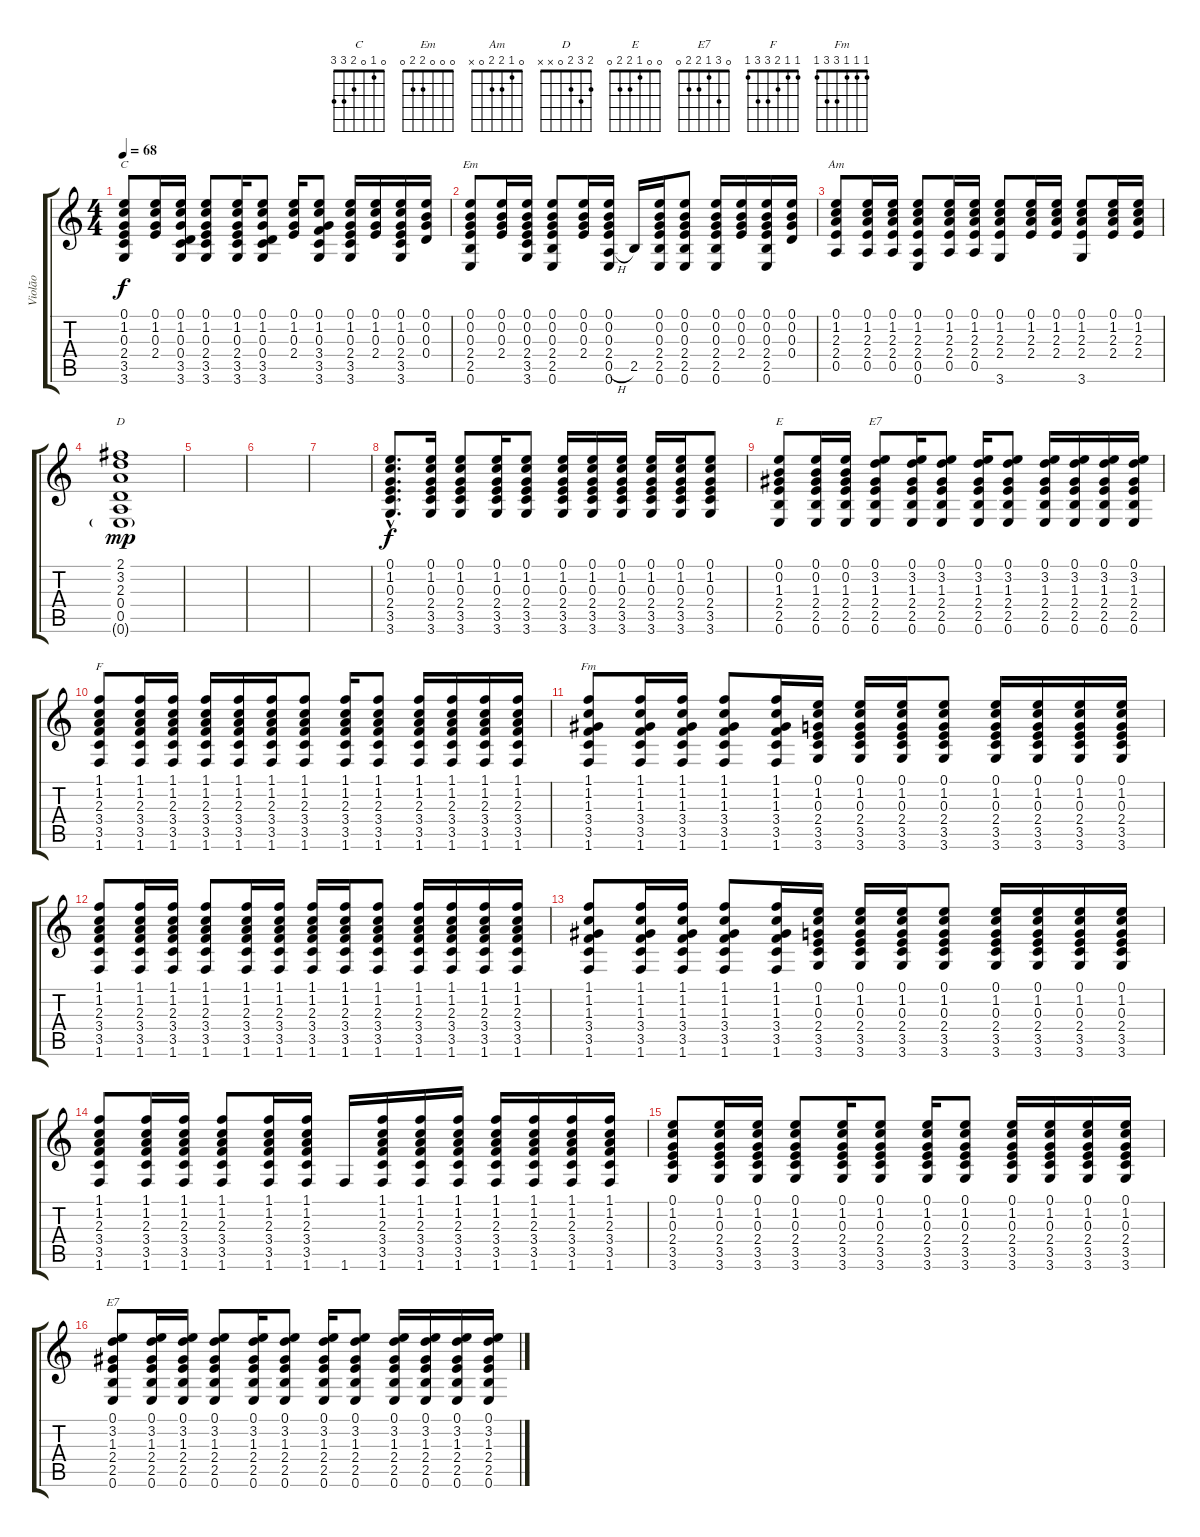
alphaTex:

\track ("Violão" "Violão") {instrument acousticguitarnylon}
\staff {score tabs}
\tuning (E4 B3 G3 D3 A2 E2) {hide}
\chord ("C" 0 1 0 2 3 3)
\chord ("Em" 0 0 0 2 2 0)
\chord ("Am" 0 1 2 2 0 x)
\chord ("D" 2 3 2 0 x x)
\chord ("E" 0 0 1 2 2 0)
\chord ("E7" 0 3 1 0 2 0)
\chord ("F" 1 1 2 3 3 1)
\chord ("Fm" 1 1 1 3 3 1)
\chord ("E7" 0 3 1 2 2 0)
\ts (4 4)
\tempo 68
\clef g2
\ks c
(0.1 1.2 0.3 2.4 3.5 3.6).8{ch "C" dy f} (0.1 1.2 0.3 2.4).16 (0.1 1.2 0.3 0.4 3.5 3.6).16 (0.1 1.2 0.3 2.4 3.5 3.6).8 (0.1 1.2 0.3 2.4 3.5 3.6).16 (0.1 1.2 0.3 0.4 3.5 3.6).8 (0.1 1.2 0.3 2.4).16 (0.1 1.2 0.3 3.4 3.5 3.6).8 (0.1 1.2 0.3 2.4 3.5 3.6).16 (0.1 1.2 0.3 2.4).16 (0.1 1.2 0.3 2.4 3.5 3.6).16 (0.1 0.2 0.3 0.4).16 |
(0.1 0.2 0.3 2.4 2.5 0.6).8{ch "Em"} (0.1 0.2 0.3 2.4).16 (0.1 0.2 0.3 2.4 3.5 3.6).16 (0.1 0.2 0.3 2.4 2.5 0.6).8 (0.1 0.2 0.3 2.4).16 (0.1 0.2 0.3 2.4 0.5{h} 0.6).16 2.5.16 (0.1 0.2 0.3 2.4 2.5 0.6).16 (0.1 0.2 0.3 2.4 2.5 0.6).8 (0.1 0.2 0.3 2.4 2.5 0.6).16 (0.1 0.2 0.3 2.4).16 (0.1 0.2 0.3 2.4 2.5 0.6).16 (0.1 0.2 0.3 0.4).16 |
(0.1 1.2 2.3 2.4 0.5).8{ch "Am"} (0.1 1.2 2.3 2.4 0.5).16 (0.1 1.2 2.3 2.4 0.5).16 (0.1 1.2 2.3 2.4 0.5 0.6).8 (0.1 1.2 2.3 2.4 0.5).16 (0.1 1.2 2.3 2.4 0.5).16 (0.1 1.2 2.3 2.4 3.6).8 (0.1 1.2 2.3 2.4).16 (0.1 1.2 2.3 2.4).16 (0.1 1.2 2.3 2.4 3.6).8 (0.1 1.2 2.3 2.4).16 (0.1 1.2 2.3 2.4).16 |
(2.1 3.2 2.3 0.4 0.5 0.6{g}).1{ch "D" dy mp} |
|
|
|
(0.1{hac} 1.2{hac} 0.3{hac} 2.4{hac} 3.5{hac} 3.6{hac}).8{d dy f} (0.1 1.2 0.3 2.4 3.5 3.6).16 (0.1 1.2 0.3 2.4 3.5 3.6).8 (0.1 1.2 0.3 2.4 3.5 3.6).16 (0.1 1.2 0.3 2.4 3.5 3.6).8 (0.1 1.2 0.3 2.4 3.5 3.6).16 (0.1 1.2 0.3 2.4 3.5 3.6).16 (0.1 1.2 0.3 2.4 3.5 3.6).16 (0.1 1.2 0.3 2.4 3.5 3.6).16 (0.1 1.2 0.3 2.4 3.5 3.6).16 (0.1 1.2 0.3 2.4 3.5 3.6).8 |
(0.1 0.2 1.3 2.4 2.5 0.6).8{ch "E"} (0.1 0.2 1.3 2.4 2.5 0.6).16 (0.1 0.2 1.3 2.4 2.5 0.6).16 (0.1 3.2 1.3 2.4 2.5 0.6).8{ch "E7"} (0.1 3.2 1.3 2.4 2.5 0.6).16 (0.1 3.2 1.3 2.4 2.5 0.6).8 (0.1 3.2 1.3 2.4 2.5 0.6).16 (0.1 3.2 1.3 2.4 2.5 0.6).8 (0.1 3.2 1.3 2.4 2.5 0.6).16 (0.1 3.2 1.3 2.4 2.5 0.6).16 (0.1 3.2 1.3 2.4 2.5 0.6).16 (0.1 3.2 1.3 2.4 2.5 0.6).16 |
(1.1 1.2 2.3 3.4 3.5 1.6).8{ch "F"} (1.1 1.2 2.3 3.4 3.5 1.6).16 (1.1 1.2 2.3 3.4 3.5 1.6).16 (1.1 1.2 2.3 3.4 3.5 1.6).16 (1.1 1.2 2.3 3.4 3.5 1.6).16 (1.1 1.2 2.3 3.4 3.5 1.6).16 (1.1 1.2 2.3 3.4 3.5 1.6).8 (1.1 1.2 2.3 3.4 3.5 1.6).16 (1.1 1.2 2.3 3.4 3.5 1.6).8 (1.1 1.2 2.3 3.4 3.5 1.6).16 (1.1 1.2 2.3 3.4 3.5 1.6).16 (1.1 1.2 2.3 3.4 3.5 1.6).16 (1.1 1.2 2.3 3.4 3.5 1.6).16 |
(1.1 1.2 1.3 3.4 3.5 1.6).8{ch "Fm"} (1.1 1.2 1.3 3.4 3.5 1.6).16 (1.1 1.2 1.3 3.4 3.5 1.6).16 (1.1 1.2 1.3 3.4 3.5 1.6).8 (1.1 1.2 1.3 3.4 3.5 1.6).16 (0.1 1.2 0.3 2.4 3.5 3.6).16 (0.1 1.2 0.3 2.4 3.5 3.6).16 (0.1 1.2 0.3 2.4 3.5 3.6).16 (0.1 1.2 0.3 2.4 3.5 3.6).8 (0.1 1.2 0.3 2.4 3.5 3.6).16 (0.1 1.2 0.3 2.4 3.5 3.6).16 (0.1 1.2 0.3 2.4 3.5 3.6).16 (0.1 1.2 0.3 2.4 3.5 3.6).16 |
(1.1 1.2 2.3 3.4 3.5 1.6).8 (1.1 1.2 2.3 3.4 3.5 1.6).16 (1.1 1.2 2.3 3.4 3.5 1.6).16 (1.1 1.2 2.3 3.4 3.5 1.6).8 (1.1 1.2 2.3 3.4 3.5 1.6).16 (1.1 1.2 2.3 3.4 3.5 1.6).16 (1.1 1.2 2.3 3.4 3.5 1.6).16 (1.1 1.2 2.3 3.4 3.5 1.6).16 (1.1 1.2 2.3 3.4 3.5 1.6).8 (1.1 1.2 2.3 3.4 3.5 1.6).16 (1.1 1.2 2.3 3.4 3.5 1.6).16 (1.1 1.2 2.3 3.4 3.5 1.6).16 (1.1 1.2 2.3 3.4 3.5 1.6).16 |
(1.1 1.2 1.3 3.4 3.5 1.6).8 (1.1 1.2 1.3 3.4 3.5 1.6).16 (1.1 1.2 1.3 3.4 3.5 1.6).16 (1.1 1.2 1.3 3.4 3.5 1.6).8 (1.1 1.2 1.3 3.4 3.5 1.6).16 (0.1 1.2 0.3 2.4 3.5 3.6).16 (0.1 1.2 0.3 2.4 3.5 3.6).16 (0.1 1.2 0.3 2.4 3.5 3.6).16 (0.1 1.2 0.3 2.4 3.5 3.6).8 (0.1 1.2 0.3 2.4 3.5 3.6).16 (0.1 1.2 0.3 2.4 3.5 3.6).16 (0.1 1.2 0.3 2.4 3.5 3.6).16 (0.1 1.2 0.3 2.4 3.5 3.6).16 |
(1.1 1.2 2.3 3.4 3.5 1.6).8 (1.1 1.2 2.3 3.4 3.5 1.6).16 (1.1 1.2 2.3 3.4 3.5 1.6).16 (1.1 1.2 2.3 3.4 3.5 1.6).8 (1.1 1.2 2.3 3.4 3.5 1.6).16 (1.1 1.2 2.3 3.4 3.5 1.6).16 1.6.16 (1.1 1.2 2.3 3.4 3.5 1.6).16 (1.1 1.2 2.3 3.4 3.5 1.6).16 (1.1 1.2 2.3 3.4 3.5 1.6).16 (1.1 1.2 2.3 3.4 3.5 1.6).16 (1.1 1.2 2.3 3.4 3.5 1.6).16 (1.1 1.2 2.3 3.4 3.5 1.6).16 (1.1 1.2 2.3 3.4 3.5 1.6).16 |
(0.1 1.2 0.3 2.4 3.5 3.6).8 (0.1 1.2 0.3 2.4 3.5 3.6).16 (0.1 1.2 0.3 2.4 3.5 3.6).16 (0.1 1.2 0.3 2.4 3.5 3.6).8 (0.1 1.2 0.3 2.4 3.5 3.6).16 (0.1 1.2 0.3 2.4 3.5 3.6).8 (0.1 1.2 0.3 2.4 3.5 3.6).16 (0.1 1.2 0.3 2.4 3.5 3.6).8 (0.1 1.2 0.3 2.4 3.5 3.6).16 (0.1 1.2 0.3 2.4 3.5 3.6).16 (0.1 1.2 0.3 2.4 3.5 3.6).16 (0.1 1.2 0.3 2.4 3.5 3.6).16 |
(0.1 3.2 1.3 2.4 2.5 0.6).8{ch "E7"} (0.1 3.2 1.3 2.4 2.5 0.6).16 (0.1 3.2 1.3 2.4 2.5 0.6).16 (0.1 3.2 1.3 2.4 2.5 0.6).8 (0.1 3.2 1.3 2.4 2.5 0.6).16 (0.1 3.2 1.3 2.4 2.5 0.6).8 (0.1 3.2 1.3 2.4 2.5 0.6).16 (0.1 3.2 1.3 2.4 2.5 0.6).8 (0.1 3.2 1.3 2.4 2.5 0.6).16 (0.1 3.2 1.3 2.4 2.5 0.6).16 (0.1 3.2 1.3 2.4 2.5 0.6).16 (0.1 3.2 1.3 2.4 2.5 0.6).16
